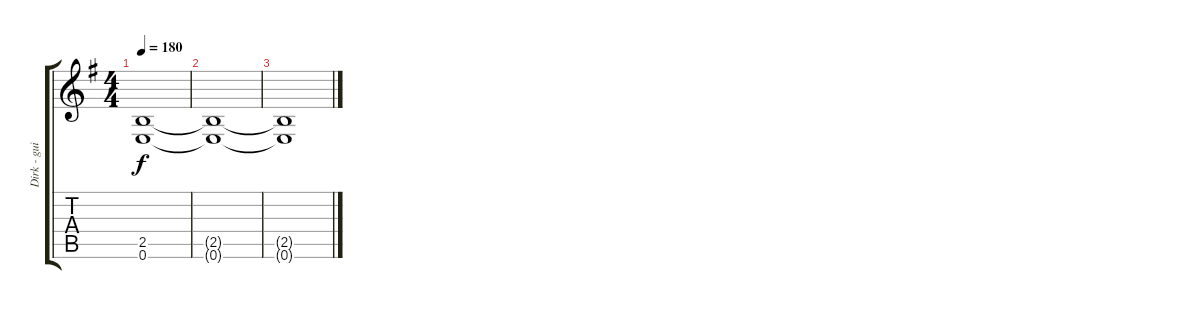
\track ("Dirk - guitare" "Dirk - gui") {instrument distortionguitar}
\staff {score tabs}
\tuning (E4 B3 G3 D3 A2 E2) {hide}
\ts (4 4)
\tempo 180
\clef g2
\ks g
(2.5{t} 0.6{t}).1{dy f} |
(2.5{t} 0.6{t}).1 |
(2.5{t} 0.6{t}).1
